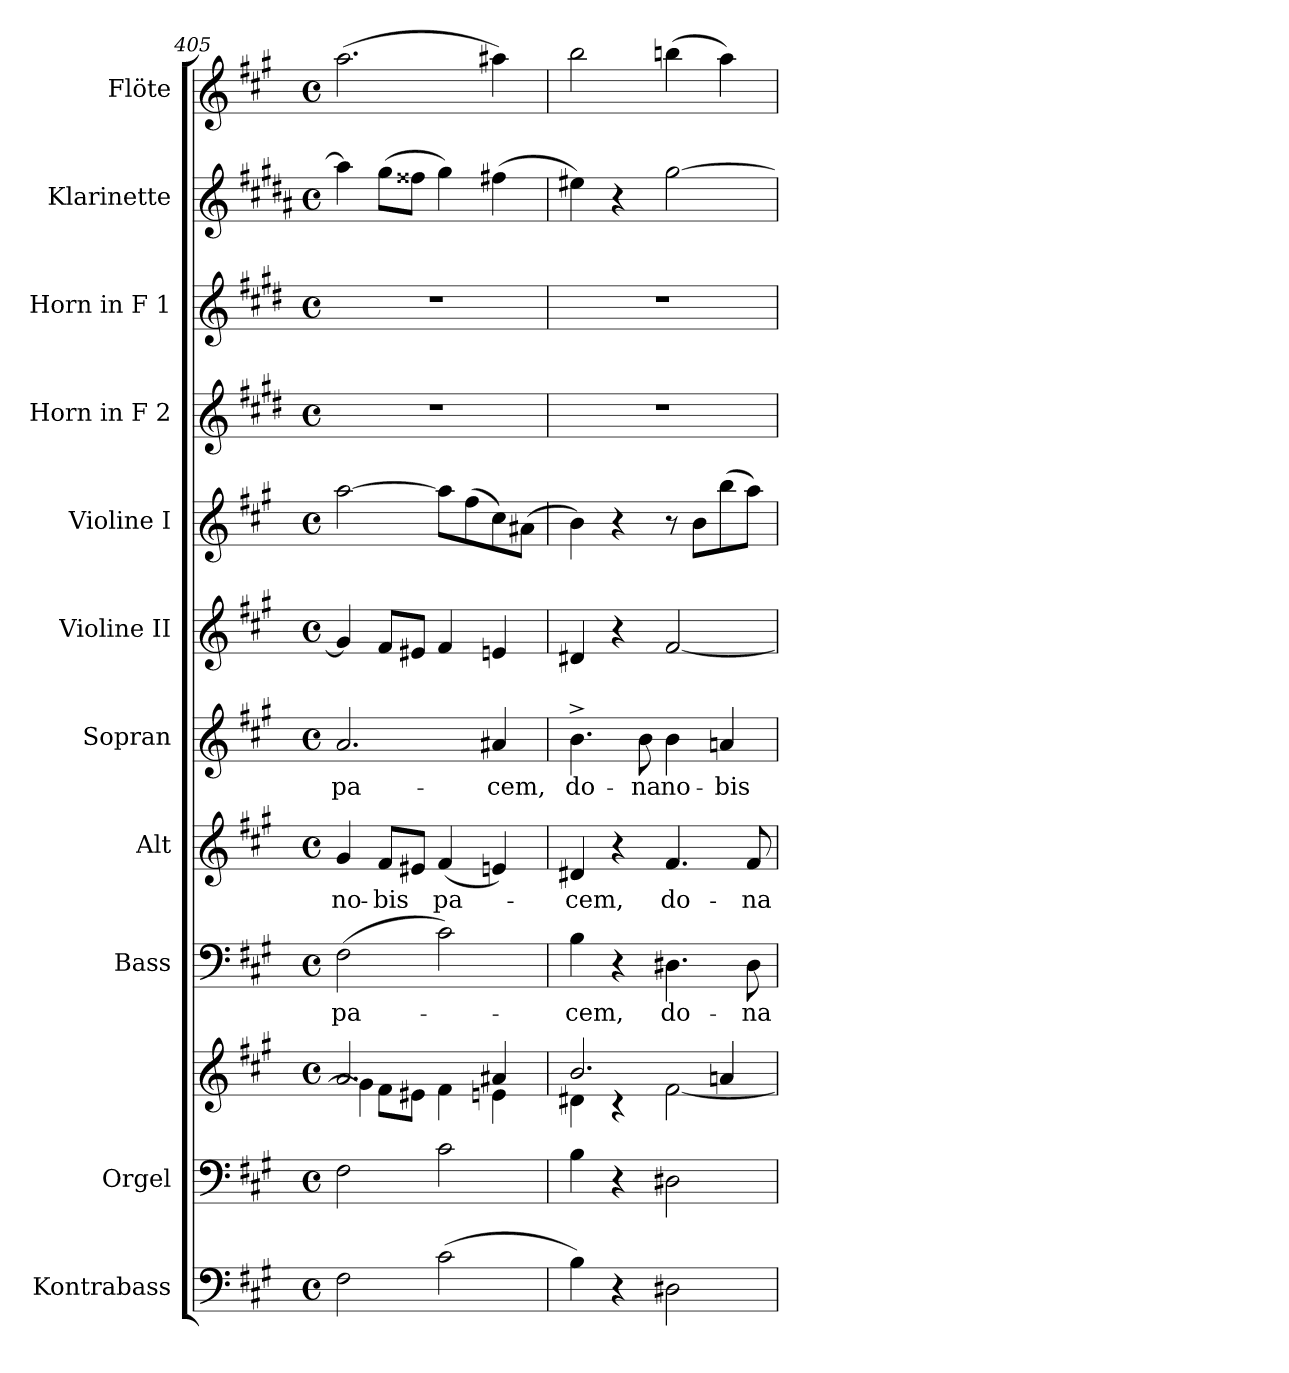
**kern	**kern	**kern	**kern	**text	**kern	**text	**kern	**text	**kern	**kern	**kern	**kern	**kern	**kern
*part11	*part10	*part10	*part9	*part9	*part8	*part8	*part7	*part7	*part6	*part5	*part4	*part3	*part2	*part1
*staff12	*staff11	*staff10	*staff9	*staff9	*staff8	*staff8	*staff7	*staff7	*staff6	*staff5	*staff4	*staff3	*staff2	*staff1
*I"Kontrabass	*I"Orgel	*	*I"Bass	*	*I"Alt	*	*I"Sopran	*	*I"Violine II	*I"Violine I	*I"Horn in F 2	*I"Horn in F 1	*I"Klarinette	*I"Flöte
*I'Kb.	*I'Org.	*	*I'B.	*	*I'A.	*	*I'S.	*	*I'Vl. II	*I'Vl. I	*	*	*I'Kl.	*I'Fl.
*clefF4	*clefF4	*clefG2	*clefF4	*	*clefG2	*	*clefG2	*	*clefG2	*clefG2	*clefG2	*clefG2	*clefG2	*clefG2
*ITrd7c12	*	*	*	*	*	*	*	*	*	*	*ITrd4c7	*ITrd4c7	*ITrd1c2	*
*k[f#c#g#]	*k[f#c#g#]	*k[f#c#g#]	*k[f#c#g#]	*	*k[f#c#g#]	*	*k[f#c#g#]	*	*k[f#c#g#]	*k[f#c#g#]	*k[f#c#g#]	*k[f#c#g#]	*k[f#c#g#]	*k[f#c#g#]
*A:	*A:	*A:	*A:	*	*A:	*	*A:	*	*A:	*A:	*A:	*A:	*A:	*A:
*M4/4	*M4/4	*M4/4	*M4/4	*	*M4/4	*	*M4/4	*	*M4/4	*M4/4	*M4/4	*M4/4	*M4/4	*M4/4
*met(c)	*met(c)	*met(c)	*met(c)	*	*met(c)	*	*met(c)	*	*met(c)	*met(c)	*met(c)	*met(c)	*met(c)	*met(c)
=405	=405	=405	=405	=405	=405	=405	=405	=405	=405	=405	=405	=405	=405	=405
*	*	*^	*	*	*	*	*	*	*	*	*	*	*	*
!	!	!	!	!	!LO:LY:b	!	!LO:LY:b	!	!LO:LY:b	!	!	!	!	!	!
2FF#\	2F#\	2.a/	4g#\]	(>2F#\	pa-	4g#/	no-	2.a/	pa-	4g#/]	[2aa\	1r	1r	4gg#\]	(>2.aa\
!	!	!	!	!	!	!	!LO:LY:b	!	!	!	!	!	!	!	!
.	.	.	8f#\L	.	.	8f#/L	-bis	.	.	8f#/L	.	.	.	(>8ff#\L	.
.	.	.	8e#X\J	.	.	8e#X/J	.	.	.	8e#X/J	.	.	.	8ee#X\J	.
!	!	!	!	!	!	!	!LO:LY:b	!	!	!	!	!	!	!	!
(>2C#\	2c#\	.	4f#\	2c#\)	.	(<4f#/	pa-	.	.	4f#/	8aa\L]	.	.	4ff#\)	.
.	.	.	.	.	.	.	.	.	.	.	(>8ff#\	.	.	.	.
!	!	!	!	!	!	!	!	!	!LO:LY:b	!	!	!	!	!	!
.	.	4a#X/	4en\	.	.	4en/)	.	4a#X/	-cem,	4en/	8cc#\)	.	.	(>4een\	4aa#X\)
.	.	.	.	.	.	.	.	.	.	.	(>8a#X\J	.	.	.	.
=406	=406	=406	=406	=406	=406	=406	=406	=406	=406	=406	=406	=406	=406	=406	=406
!	!	!	!	!	!LO:LY:b	!	!LO:LY:b	!	!LO:LY:b	!	!	!	!	!	!
4BB\)	4B\	2.b/	4d#X\	4B\	-cem,	4d#X/	-cem,	4.b^>\	do-	4d#X/	4b\)	1r	1r	4dd#X\)	2bb\
4r	4r	.	4rc	4r	.	4r	.	.	.	4r	4r	.	.	4r	.
!	!	!	!	!	!	!	!	!	!LO:LY:b	!	!	!	!	!	!
.	.	.	.	.	.	.	.	8b\	-na	.	.	.	.	.	.
!	!	!	!	!	!LO:LY:b	!	!LO:LY:b	!	!LO:LY:b	!	!	!	!	!	!
2DD#X\	2D#X\	.	[<2f#\	4.D#X\	do-	4.f#/	do-	4b\	no-	[2f#/	8r	.	.	[2ff#\	(>4bbn\
.	.	.	.	.	.	.	.	.	.	.	8b\L	.	.	.	.
!	!	!	!	!	!	!	!	!	!LO:LY:b	!	!	!	!	!	!
.	.	4an/	.	.	.	.	.	4an/	-bis	.	(>8bb\	.	.	.	4aa\)
!	!	!	!	!	!LO:LY:b	!	!LO:LY:b	!	!	!	!	!	!	!	!
.	.	.	.	8D#\	-na	8f#/	-na	.	.	.	8aa\J)	.	.	.	.
*	*	*v	*v	*	*	*	*	*	*	*	*	*	*	*	*
=	=	=	=	=	=	=	=	=	=	=	=	=	=	=
*-	*-	*-	*-	*-	*-	*-	*-	*-	*-	*-	*-	*-	*-	*-
